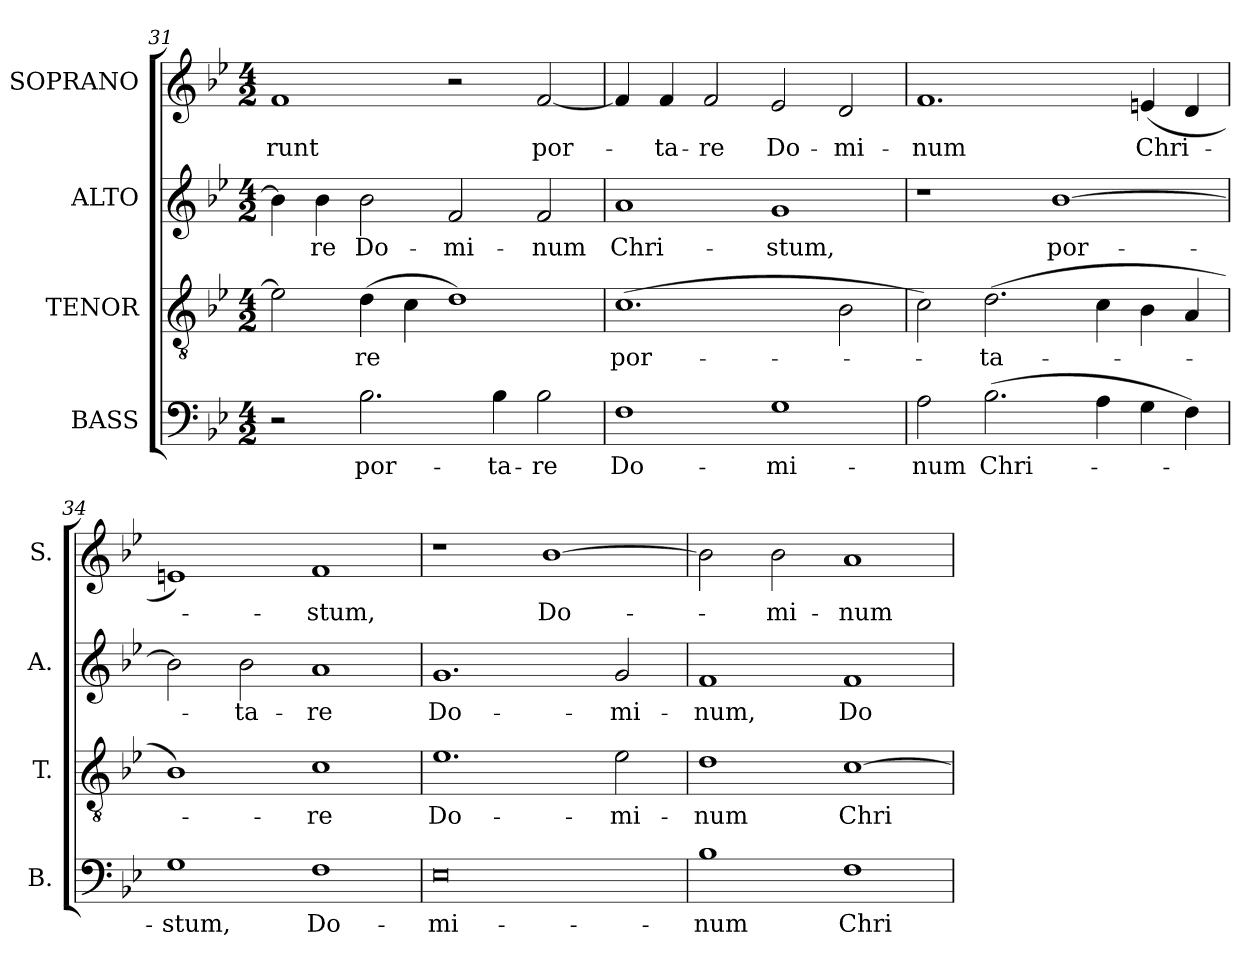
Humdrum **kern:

**kern	**text	**kern	**text	**kern	**text	**kern	**text
*part4	*part4	*part3	*part3	*part2	*part2	*part1	*part1
*staff4	*staff4	*staff3	*staff3	*staff2	*staff2	*staff1	*staff1
*I"BASS	*	*I"TENOR	*	*I"ALTO	*	*I"SOPRANO	*
*I'B.	*	*I'T.	*	*I'A.	*	*I'S.	*
*clefF4	*	*clefGv2	*	*clefG2	*	*clefG2	*
*	*	*ITrd7c12	*	*	*	*	*
*k[b-e-]	*	*k[b-e-]	*	*k[b-e-]	*	*k[b-e-]	*
*B-:	*	*B-:	*	*B-:	*	*B-:	*
*M4/2	*	*M4/2	*	*M4/2	*	*M4/2	*
=31	=31	=31	=31	=31	=31	=31	=31
!	!	!	!	!	!	!	!LO:LY:b:color=#000000
2r	.	2E-i\]	.	4b-i\]	.	1fi	-runt
!	!	!	!	!	!LO:LY:b:color=#000000	!	!
.	.	.	.	4b-i\	-re	.	.
!	!LO:LY:b:color=#000000	!	!	!	!	!	!
!	!	!	!LO:LY:b:color=#000000	!	!	!	!
!	!	!	!	!	!LO:LY:b:color=#000000	!	!
2.B-i\	por-	(4Di\	-re	2b-i\	Do-	.	.
.	.	4Ci\	.	.	.	.	.
!	!	!	!	!	!LO:LY:b:color=#000000	!	!
.	.	1Di)	.	2fi/	-mi-	2r	.
!	!LO:LY:b:color=#000000	!	!	!	!	!	!
4B-i\	-ta-	.	.	.	.	.	.
!	!LO:LY:b:color=#000000	!	!	!	!	!	!
!	!	!	!	!	!LO:LY:b:color=#000000	!	!
!	!	!	!	!	!	!	!LO:LY:b:color=#000000
2B-i\	-re	.	.	2fi/	-num	[2fi/	por-
!!LO:LB:g=z
=32	=32	=32	=32	=32	=32	=32	=32
!	!LO:LY:b:color=#000000	!	!	!	!	!	!
!	!	!	!LO:LY:b:color=#000000	!	!	!	!
!	!	!	!	!	!LO:LY:b:color=#000000	!	!
1Fi	Do-	(1.Ci	por-	1ai	Chri-	4fi/]	.
!	!	!	!	!	!	!	!LO:LY:b:color=#000000
.	.	.	.	.	.	4fi/	-ta-
!	!	!	!	!	!	!	!LO:LY:b:color=#000000
.	.	.	.	.	.	2fi/	-re
!	!LO:LY:b:color=#000000	!	!	!	!	!	!
!	!	!	!	!	!LO:LY:b:color=#000000	!	!
!	!	!	!	!	!	!	!LO:LY:b:color=#000000
1Gi	-mi-	.	.	1gi	-stum,	2e-i/	Do-
!	!	!	!	!	!	!	!LO:LY:b:color=#000000
.	.	2BB-i\	.	.	.	2di/	-mi-
=33	=33	=33	=33	=33	=33	=33	=33
!	!LO:LY:b:color=#000000	!	!	!	!	!	!
!	!	!	!	!	!	!	!LO:LY:b:color=#000000
2Ai\	-num	2Ci\)	.	1r	.	1.fi	-num
!	!LO:LY:b:color=#000000	!	!	!	!	!	!
!	!	!	!LO:LY:b:color=#000000	!	!	!	!
(2.B-i\	Chri-	(2.Di\	-ta-	.	.	.	.
!	!	!	!	!	!LO:LY:b:color=#000000	!	!
.	.	.	.	[1b-i	por-	.	.
4Ai\	.	4Ci\	.	.	.	.	.
!	!	!	!	!	!	!	!LO:LY:b:color=#000000
4Gi\	.	4BB-i\	.	.	.	(4eni/	Chri-
4Fi\)	.	4AAi/	.	.	.	4di/	.
=34	=34	=34	=34	=34	=34	=34	=34
!	!LO:LY:b:color=#000000	!	!	!	!	!	!
1Gi	-stum,	1BB-i)	.	2b-i\]	.	1eni)	.
!	!	!	!	!	!LO:LY:b:color=#000000	!	!
.	.	.	.	2b-i\	-ta-	.	.
!	!LO:LY:b:color=#000000	!	!	!	!	!	!
!	!	!	!LO:LY:b:color=#000000	!	!	!	!
!	!	!	!	!	!LO:LY:b:color=#000000	!	!
!	!	!	!	!	!	!	!LO:LY:b:color=#000000
1Fi	Do-	1Ci	-re	1ai	-re	1fi	-stum,
=35	=35	=35	=35	=35	=35	=35	=35
!	!LO:LY:b:color=#000000	!	!	!	!	!	!
!	!	!	!LO:LY:b:color=#000000	!	!	!	!
!	!	!	!	!	!LO:LY:b:color=#000000	!	!
0E-i	-mi-	1.E-i	Do-	1.gi	Do-	1r	.
!	!	!	!	!	!	!	!LO:LY:b:color=#000000
.	.	.	.	.	.	[1b-i	Do-
!	!	!	!LO:LY:b:color=#000000	!	!	!	!
!	!	!	!	!	!LO:LY:b:color=#000000	!	!
.	.	2E-i\	-mi-	2gi/	-mi-	.	.
=36	=36	=36	=36	=36	=36	=36	=36
!	!LO:LY:b:color=#000000	!	!	!	!	!	!
!	!	!	!LO:LY:b:color=#000000	!	!	!	!
!	!	!	!	!	!LO:LY:b:color=#000000	!	!
1B-i	-num	1Di	-num	1fi	-num,	2b-i\]	.
!	!	!	!	!	!	!	!LO:LY:b:color=#000000
.	.	.	.	.	.	2b-i\	-mi-
!	!LO:LY:b:color=#000000	!	!	!	!	!	!
!	!	!	!LO:LY:b:color=#000000	!	!	!	!
!	!	!	!	!	!LO:LY:b:color=#000000	!	!
!	!	!	!	!	!	!	!LO:LY:b:color=#000000
1Fi	Chri-	[1Ci	Chri-	1fi	Do-	1ai	-num
=	=	=	=	=	=	=	=
*-	*-	*-	*-	*-	*-	*-	*-
